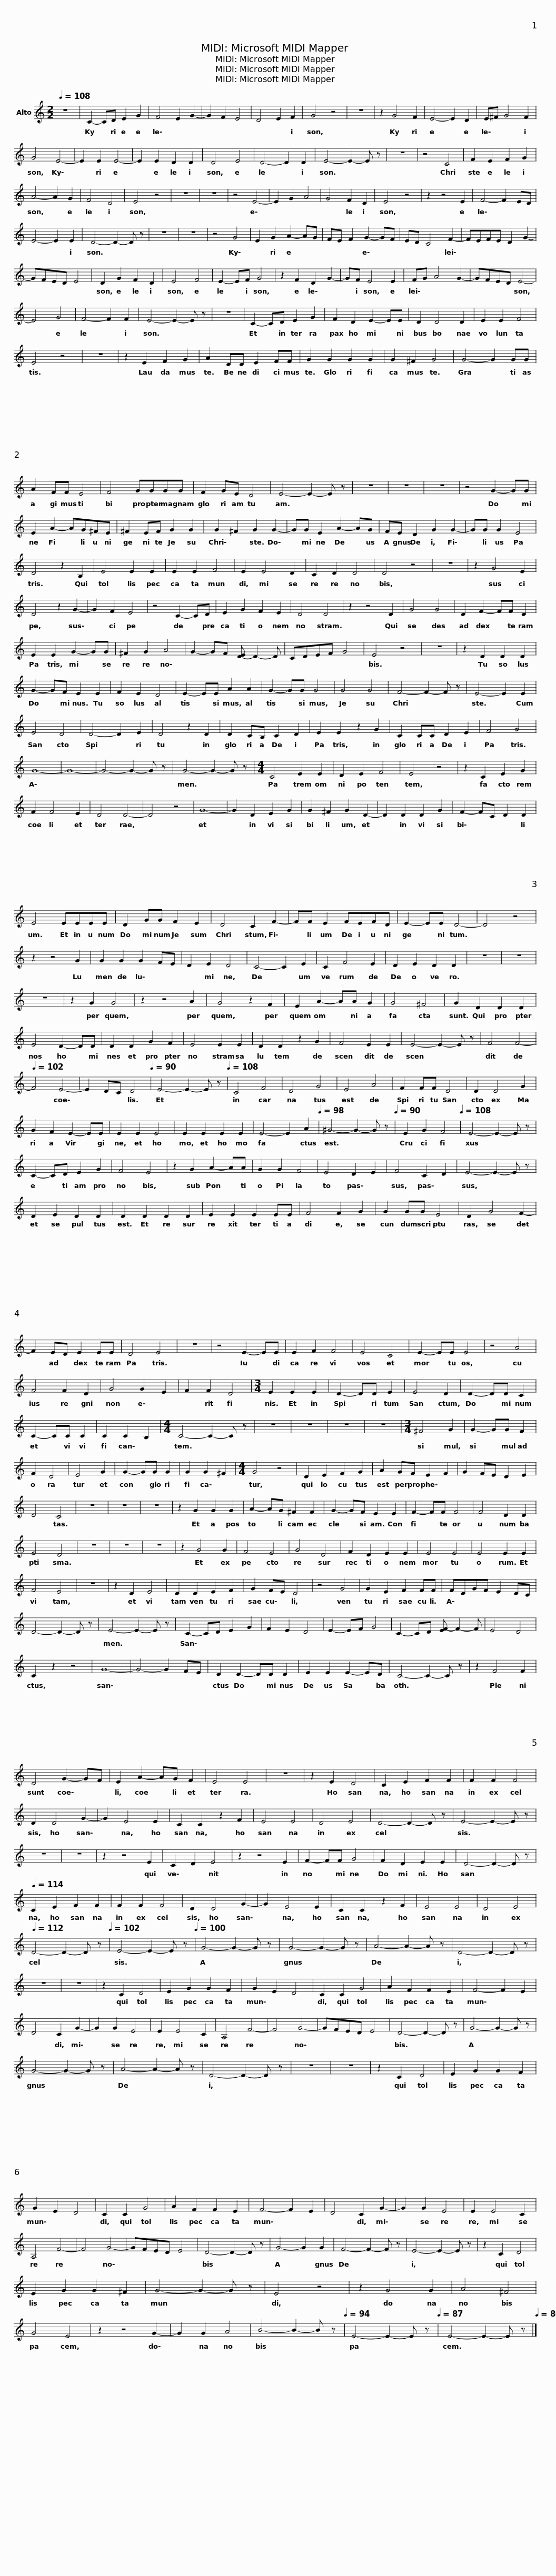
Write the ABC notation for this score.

X:1
L:1/8
Q:1/4=108
M:2/2
I:linebreak $
K:C
V:1 treble
V:1
 z8 | C2- CD E2 G2 | F4 E2 G2- | G2 F2 E4 | D4 E2 F2 | %5
 G4 z4 | z8 | z2 G4 F2 | E4- E2 D2 | E^F G4 F2 | %10
 G4 E4- |$ E2 E2 E4- | E2 E2 D2 D2 | D4 E4 | D4- D2 D2 | %15
 E4- E2- E z | z8 | z4 C4 | F2 E2 F2 G2 | A4- A2 G2 | %20
 F4 D4 | E4 z4 | z8 | z8 |$ z4 E4- | %25
 E2 G2 A4 | G4 F2 D2 | E4 z4 | z2 z4 E2 | F4- F2 ED | %30
 E4- E2 E2 | D4- D2- D z | z8 | z8 | z4 G4 | %35
 E2 G2 A2- AG |$ FE F2 G2- GF | ED C4 F2- | FEFE D2 G2- | GFED E4 | %40
 D2 G2 F2 D2 | E4 F4 | E2- EF G4 | z2 F2 D2 G2- |$ GF E4 E2 | %45
 FG A4 G2- | GFED E4- | E4 G4 | F4- F2 F2 | E4- E2- E z | %50
 z8 | C2- CD E2 G2 | F2 D2 E2- EE |$ D2 D4 D2 | E2 E2 F4 | %55
 E4 z4 | z8 | z2 E2 F2 G2 | A2 DD E2 FF | G2 G2 G2 G2 | %60
 G2 ^F2 G4 |$ G4- G2 GG | A2 FF E4 | F4 GGGG | F2 GE D4 | %65
 E4- E2- E z | z8 | z8 | z8 | z4 G2- GG |$ %70
 E2 A2- AG^FE | ^F2 EF G2 G2 | G2 ^F2 G2 G2- | GG E2 A2- AG | FE D2 G2 G2- | %75
 GG G2 E4 | D4 z2 B,2 |$ E4 E2 E2 | E2 E2 F4 | E2 E4 D2 | %80
 C2 D2 D4 | D4 z4 | z8 | z2 G4 E2 | D4 z2 G2- | %85
 G2 F2 E4 | z4 C2- CD |$ E2 G2 F2 E2 | D4 D4 | z2 z4 D2 | %90
 G4 G4 | D2 F2- FF D2 | E2 E2 G2- GG | ^F2 G2 A4 | G2- GF [D-E] D2- D |$ %95
 CDEF G4 | E4 z4 | z8 | z2 D2 D2 D2 | G2- GF E2 E2 | %100
 F2 E2 D4 | E2- EE A2 A2 | G2- GG G4 | G4 G4 |$ F4- F2- F z | %105
 E4- E2 E2 | E4 D4 | D4- D2 E2 | D4 z2 D2 | D2 CB, C2 D2 | %110
 E2 E2 z2 G2 | C2 CC D2 E2 | F4 G4 |$ G8- | G8- | %115
 G4- G2- G z | G4- G2- G z |[M:4/4] C4 E2 E2 | D2 E2 F4 | E4 z4 | %120
 z2 C2 E2 G2 | F2 F4 E2 | D4 D4- |$ D4 z4 | G8- | %125
 G2 D2 E2 G2 | G2 ^F2 G2 D2- | D2 D2 D2 G2 | F2- FC D2 D2 | E4 EEEE | %130
 D2 GG F2 E2 |$ D4 C2 F2- | FF E2 FEFD | E2- EE D4- | D4 z4 | %135
 z2 z4 G2 | G2 G2 G2 FE | D2 E2 D4 | C4- C2 E2 |$ C2 F4 E2 | %140
 D2 E2 D2 D2 | z8 | z8 | z8 | z2 G2 G4 | %145
 z2 z4 A2 | G4 z2 F2 | E2 A2- AA G2 | G4 ^F4 |$ G2 D2 D2 D2 | %150
 E4 D2- DD | D2 D2 G2 F2 | E4 E2 E2 | D2 D2 z2 G2 | F4 E2 E2 | %155
 E4- E2- E z |$ F4 F4- |[Q:1/4=102] F4 E4- | E2 DC D4[Q:1/4=93][Q:1/4=90] | E4- E2- E z[Q:1/4=108] | %160
 C4 F4 | D4 G4 | E4 A4 | F2 FF D4 | D2 D4 G2 |$ %165
 G2 F2 E2- EE | E2 E2 E4 | E2 E2 E2 E2 | E4- E2 A2[Q:1/4=98] | ^G4- G2- G z[Q:1/4=90] | %170
 E2 G2 F4[Q:1/4=108] | E4- E2- E z | C2- CD E2 G2 |$ F4 E4 | z2 G2 A2- AA | %175
 G2 G2 F4 | E4 D2 E2 | F4 C2 D2 | E4- E2- E z | D2 E2 D2 D2 | %180
 D2 D2 D2 D2 |$ E2 E2 E2 EE | F4 F2 G2 | G2 GG E4 | D2 G4 F2- | %185
 F2 ED E2 EE | D4 E4 | z8 | z4 E2- EE |$ E2 F2 F4 | %190
 E4 C4 | E2- EE E4 | z4 A4 | F4 F2 D2 | G4 G2 E2 | %195
 F2 F2 D4 |[M:3/4] E2 E2 E2 | D2- DD E2 | E4 D2 |$ D2- DD C2 | %200
 C2- CC C2 | C2 C2 B,2 |[M:4/4] C4- C2- C z | z8 | z8 | %205
 z8 | z8 |[M:3/4] ^F4 G2 | G2- GG F2 | F2 D4 | %210
 E4 G2 |$ G2- GG G2 | G2 G2 ^F2 |[M:4/4] G4 z4 | D2 E2 F2 G2 | %215
 A2 GF E2 F2 | G2 FE D2 E2 | D4 C4 | z8 | z8 | %220
 z8 | z2 G2 G2 G2 |$ A2- AG ^F2 F2 | G2- GF E2 E2 | F2- FF F4 | %225
 F4 D2 D2 | E4 D4 | z8 | z8 | z8 | %230
 z2 G4 G2 | F4 E4 | G4 D4 |$ F2 D2 E2 E2 | E4 E4 | %235
 E4 E2 E2 | F4 E4 | z8 | z2 D2 E4 | D2 D2 E2 F2 | %240
 G2 FE D4 | z4 G4 |$ G2 E2 F2 FF | FDGF E2 DC | D4- D2- D z | %245
 E4- E2- E z | C2- CD E2 G2 | F2 E2 D4 | E2- EF G4 |$ C2- CD [EF-] F2- F | %250
 E4 D4 | C2 z2 z4 | G8- | G4- G2 FE | D2 D2- DD D2 | %255
 E2 E2 E2- ED | C4- C2- C z |$ z2 F4 F2 | D4 G2- GF | E2 A2- AG F2 | %260
 E4 E4 | z8 | z2 E2 D4 | C2 E2 F2 F2 | F2 F2 F4 | %265
 D2 D4 G2- |$ G2 E4 E2 | C2 C2 z2 F2 | E4 E4 | D4 E4 | %270
 D4- D2- D z | E4- E2- E z | z8 | z8 | z2 z4 E2 | %275
 C2 D2 E4 | z2 z4 E2 |$ F2- FF G4 | F2 D2 E2 E2 | D4- D2- D z[Q:1/4=114] | %280
 C2 E2 F2 F2 | F2 F2 F4 | D2 D4 G2- | G2 E4 E2 | C2 C2 z2 F2 |$ %285
 E4 E4 | D4 E4[Q:1/4=112] | D4- D2- D z[Q:1/4=107][Q:1/4=102] | E4- E2- E z[Q:1/4=100] | G4- G2- G z | %290
 G4- G2- G z | A4- A2- A z | D4- D2- D z | z8 | z8 |$ %295
 z2 C2 D4 | E2 G2 G2 F2 | G2 E2 D4 | C2 C2 G4 | A2 F2 F2 E2 | %300
 F4- F2 E2 | D4 C2 G2- | G2 G2 E4 | E2 E4 C2 |$ A,4 F4- | %305
 F4 G4- | GFED E4 | D4- D2- D z | G4- G2- G z | G4- G2- G z | %310
 A4- A2- A z | D4- D2- D z | z8 | z8 | z2 C2 D4 |$ %315
 E2 G2 G2 F2 | G2 E2 D4 | C2 C2 G4 | A2 F2 F2 E2 | F4- F2 E2 | %320
 D4 C2 G2- | G2 G2 E4 | E2 E4 C2 | A,4 F4- | F4 G4- |$ %325
 GFED E4 | D4- D2- D z | G4- G2 G2 | F4- F2- F z | E4- E2- E z | %330
 z2 C2 D4 | E2 G2 G2 ^F2 | G4- G2- G z | E4 z4 |$ z2 G4 G2 | %335
 A4 ^F4 | G4 E4 | z2 z4 G2- | G2 G2 A4 | B4- B2- B z[Q:1/4=98][Q:1/4=94] | %340
 E4- E2- E z[Q:1/4=87] | E4- E2- E z[Q:1/4=83][Q:1/4=81][Q:1/4=80][Q:1/4=80] |] %342
